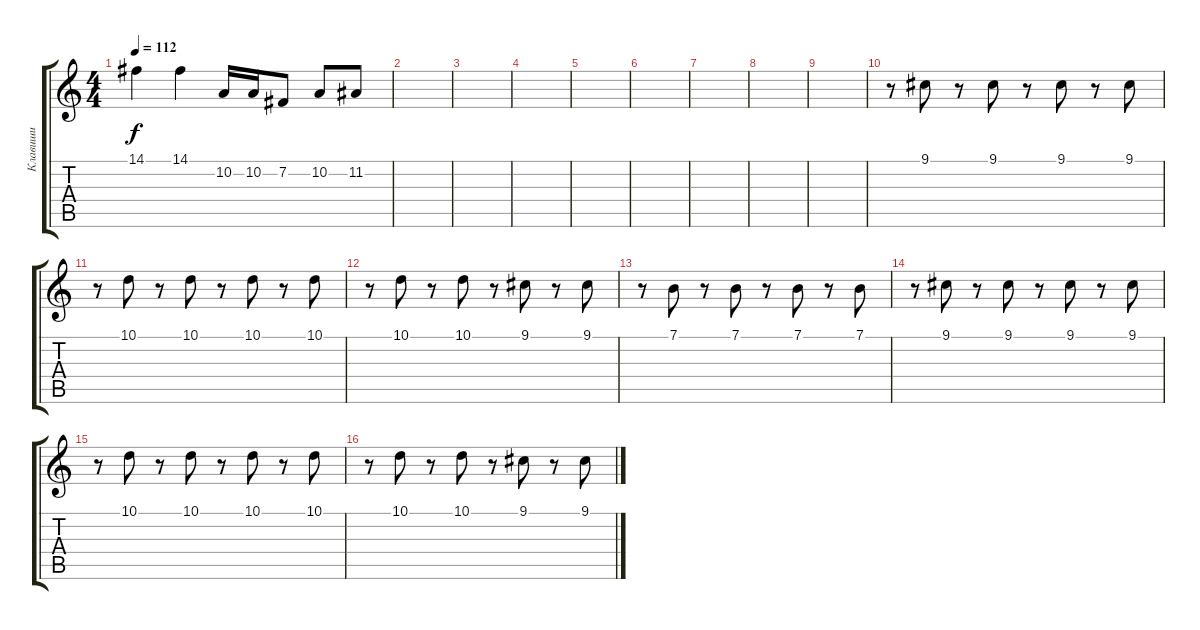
\track ("Клавиши" "Клавиши") {instrument rockorgan}
\staff {score tabs}
\tuning (E4 B3 G3 D3 A2 E2) {hide}
\ts (4 4)
\tempo 112
\clef g2
\ks c
14.1.4{dy f} 14.1.4 10.2.16 10.2.16 7.2.8 10.2.8 11.2.8 |
|
|
|
|
|
|
|
|
r.8 9.1.8 r.8 9.1.8 r.8 9.1.8 r.8 9.1.8 |
r.8 10.1.8 r.8 10.1.8 r.8 10.1.8 r.8 10.1.8 |
r.8 10.1.8 r.8 10.1.8 r.8 9.1.8 r.8 9.1.8 |
r.8 7.1.8 r.8 7.1.8 r.8 7.1.8 r.8 7.1.8 |
r.8 9.1.8 r.8 9.1.8 r.8 9.1.8 r.8 9.1.8 |
r.8 10.1.8 r.8 10.1.8 r.8 10.1.8 r.8 10.1.8 |
r.8 10.1.8 r.8 10.1.8 r.8 9.1.8 r.8 9.1.8
